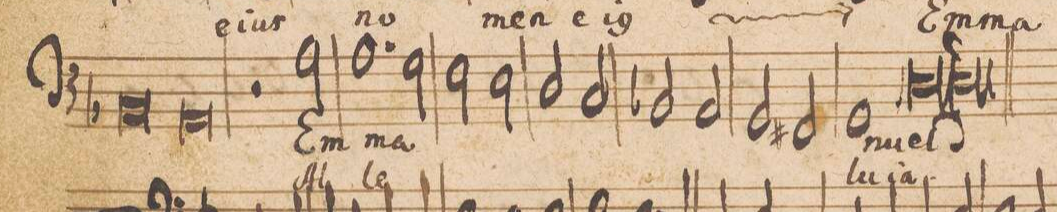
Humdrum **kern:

**kern	**text	**text
*I"BASSVS.	*	*
*clefF4	*	*
*k[]	*	*
*met(c|)	*	*
*M2/1	*	*
0BB-X	-el	.
*	*Xij	*
=34-	=34-	=34-
0AA	.	.
=35-	=35-	=35-
2r	.	.
2A	Em-	Al-
1.A\	-ma-	-le-
=36-	=36-	=36-
2G\	.	.
2F\	.	.
2E\	.	.
=37-	=37-	=37-
2D/	.	.
2C/	.	.
2BB-X/	.	.
2AA/	.	.
=38-	=38-	=38-
2GG/	.	.
2FF#X/	.	.
1GG	-nu-	-lu-
=39-	=39-	=39-
0Dl	-el	-ia.
==	==	==
*-	*-	*-
